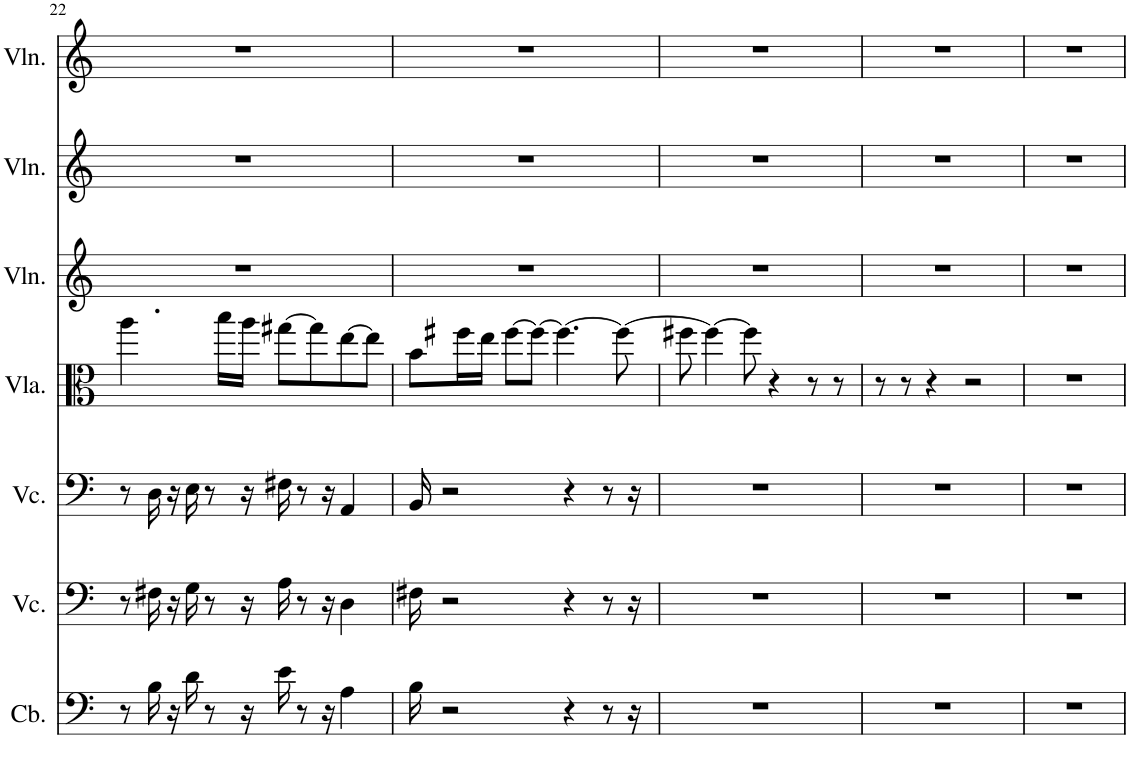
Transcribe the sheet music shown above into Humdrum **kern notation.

**kern	**kern	**kern	**kern	**kern	**kern	**kern
*part7	*part6	*part5	*part4	*part3	*part2	*part1
*staff7	*staff6	*staff5	*staff4	*staff3	*staff2	*staff1
*I"Contrabbasso	*I"Violoncello	*I"Violoncello	*I"Viola	*I"Violino	*I"Violino	*I"Violino
*I'Cb.	*I'Vc.	*I'Vc.	*I'Vla.	*I'Vln.	*I'Vln.	*I'Vln.
!!LO:PB:g=z
*clefF4	*clefF4	*clefF4	*clefC3	*clefG2	*clefG2	*clefG2
*Trd7c12	*	*	*	*	*	*
*k[]	*k[]	*k[]	*k[]	*k[]	*k[]	*k[]
*M4/4	*M4/4	*M4/4	*M4/4	*M4/4	*M4/4	*M4/4
=22	=22	=22	=22	=22	=22	=22
8r	8r	8r	4.aa\	1r	1r	1r
16B\	16F#X\	16D\	.	.	.	.
16r	16r	16r	.	.	.	.
16d\	16G\	16E\	.	.	.	.
8r	8r	8r	.	.	.	.
.	.	.	16bb\LL	.	.	.
16r	16r	16r	16aa\JJ	.	.	.
16e\	16A\	16F#X\	[8gg#X\L	.	.	.
8r	8r	8r	.	.	.	.
.	.	.	8gg#\]	.	.	.
16r	16r	16r	.	.	.	.
4A\	4D\	4AA/	[8ee\	.	.	.
.	.	.	8ee\J]	.	.	.
=23	=23	=23	=23	=23	=23	=23
16B\	16F#X\	16BB/	8b\L	1r	1r	1r
2r	2r	2r	.	.	.	.
.	.	.	16ff#X\L	.	.	.
.	.	.	16ee\JJ	.	.	.
.	.	.	[8ff#\L	.	.	.
.	.	.	8ff#\J_	.	.	.
.	.	.	4.ff#\_	.	.	.
4r	4r	4r	.	.	.	.
8r	8r	8r	.	.	.	.
.	.	.	8ff#\_	.	.	.
16r	16r	16r	.	.	.	.
=24	=24	=24	=24	=24	=24	=24
1r	1r	1r	8ff#X\	1r	1r	1r
.	.	.	4ff#\_	.	.	.
.	.	.	8ff#\]	.	.	.
.	.	.	4r	.	.	.
.	.	.	8r	.	.	.
.	.	.	8r	.	.	.
=25	=25	=25	=25	=25	=25	=25
1r	1r	1r	8r	1r	1r	1r
.	.	.	8r	.	.	.
.	.	.	4r	.	.	.
.	.	.	2r	.	.	.
=26	=26	=26	=26	=26	=26	=26
1r	1r	1r	1r	1r	1r	1r
=	=	=	=	=	=	=
*-	*-	*-	*-	*-	*-	*-
